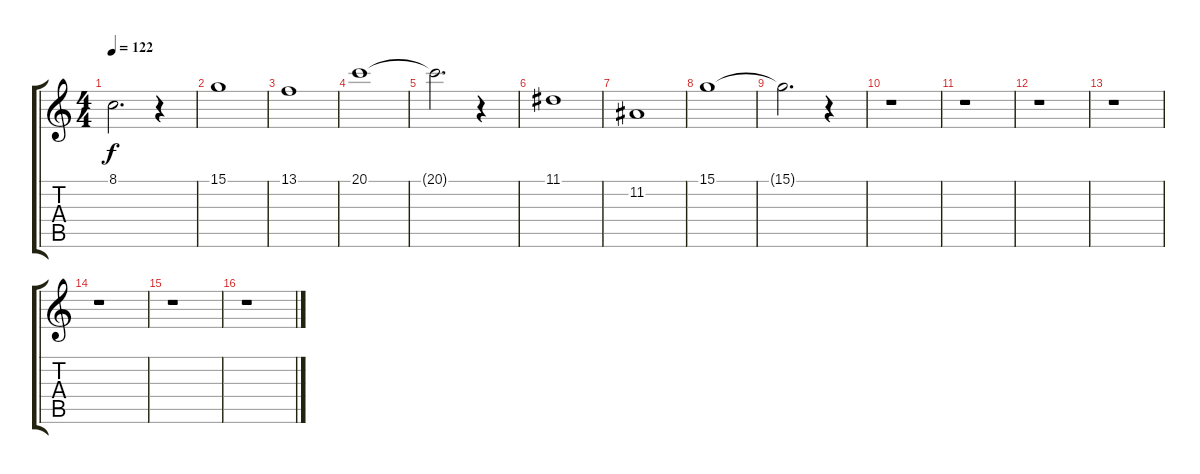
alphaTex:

\track "" {instrument synthstrings2}
\staff {score tabs}
\tuning (E4 B3 G3 D3 A2 E2) {hide}
\ts (4 4)
\tempo 122
\clef g2
\ks c
8.1{t}.2{d dy f} r.4 |
15.1.1 |
13.1.1 |
20.1.1 |
20.1{t}.2{d} r.4 |
11.1.1 |
11.2.1 |
15.1.1 |
15.1{t}.2{d} r.4 |
r.1 |
r.1 |
r.1 |
r.1 |
r.1 |
r.1 |
r.1
